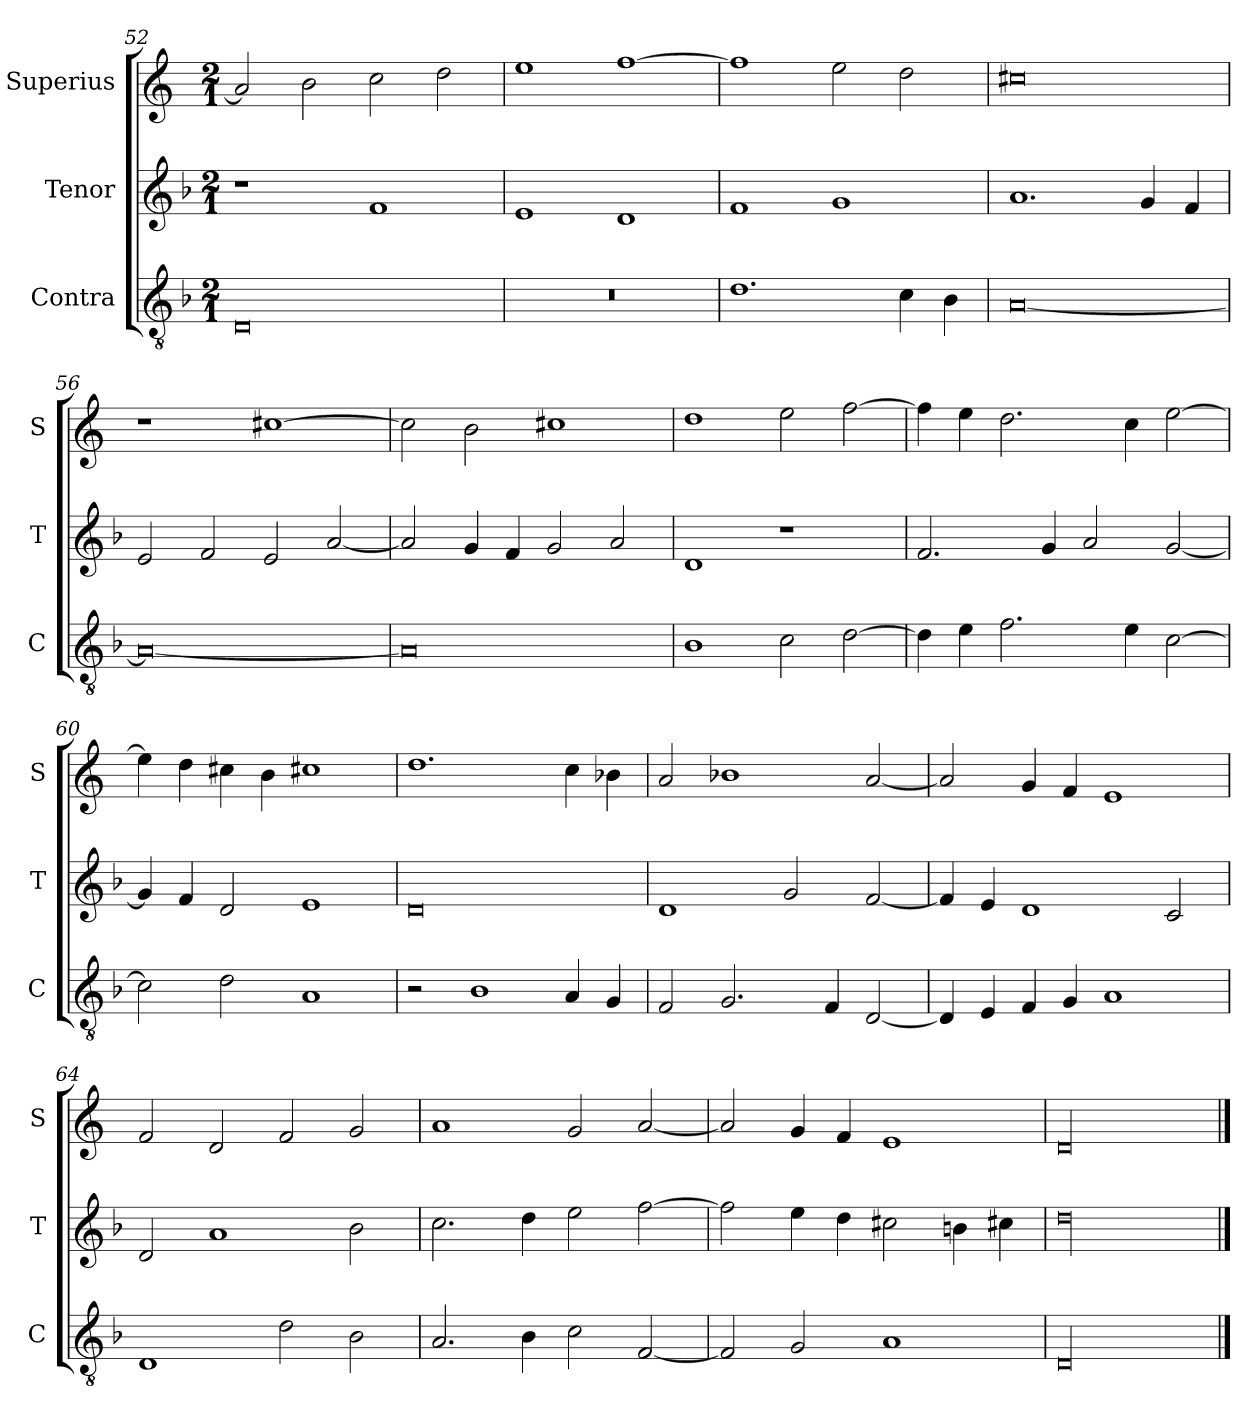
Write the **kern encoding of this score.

**kern	**kern	**kern
*part3	*part2	*part1
*staff3	*staff2	*staff1
*I"Contra	*I"Tenor	*I"Superius
*I'C	*I'T	*I'S
*clefGv2	*clefG2	*clefG2
*k[b-]	*k[b-]	*k[]
*M2/1	*M2/1	*M2/1
=52	=52	=52
0D	1r	2a/]
.	.	2b\
.	1f/	2cc\
.	.	2dd\
=53	=53	=53
0r	1e/	1ee\
.	1d/	[1ff\
=54	=54	=54
1.d\	1f/	1ff\]
.	1g/	2ee\
4c\	.	2dd\
4B-\	.	.
=55	=55	=55
[0A	1.a/	0cc#X
.	4g/	.
.	4f/	.
=56	=56	=56
0A_	2e/	1r
.	2f/	.
.	2e/	[1cc#X\
.	[2a/	.
=57	=57	=57
0A]	2a/]	2cc#\]
.	4g/	2b\
.	4f/	.
.	2g/	1cc#X\
.	2a/	.
=58	=58	=58
1B-\	1d/	1dd\
2c\	1r	2ee\
[2d\	.	[2ff\
=59	=59	=59
4d\]	2.f/	4ff\]
4e\	.	4ee\
2.f\	.	2.dd\
.	4g/	.
.	2a/	.
4e\	.	4cc\
[2c\	[2g/	[2ee\
=60	=60	=60
2c\]	4g/]	4ee\]
.	4f/	4dd\
2d\	2d/	4cc#X\
.	.	4b\
1A/	1e/	1cc#X\
=61	=61	=61
2r	0d	1.dd\
1B-\	.	.
4A/	.	4cc\
4G/	.	4b-X\
=62	=62	=62
2F/	1d/	2a/
2.G/	.	1b-X\
.	2g/	.
4F/	.	.
[2D/	[2f/	[2a/
=63	=63	=63
4D/]	4f/]	2a/]
4E/	4e/	.
4F/	1d/	4g/
4G/	.	4f/
1A/	.	1e/
.	2c/	.
=64	=64	=64
1D/	2d/	2f/
.	1a/	2d/
2d\	.	2f/
2B-\	2b-\	2g/
=65	=65	=65
2.A/	2.cc\	1a/
4B-\	4dd\	.
2c\	2ee\	2g/
[2F/	[2ff\	[2a/
=66	=66	=66
2F/]	2ff\]	2a/]
2G/	4ee\	4g/
.	4dd\	4f/
1A/	2cc#X\	1e/
.	4bn\	.
.	4cc#X\	.
=67	=67	=67
!LO:N:vis=00	!LO:N:vis=00	!LO:N:vis=00
0D	0dd	0d
==	==	==
*-	*-	*-
